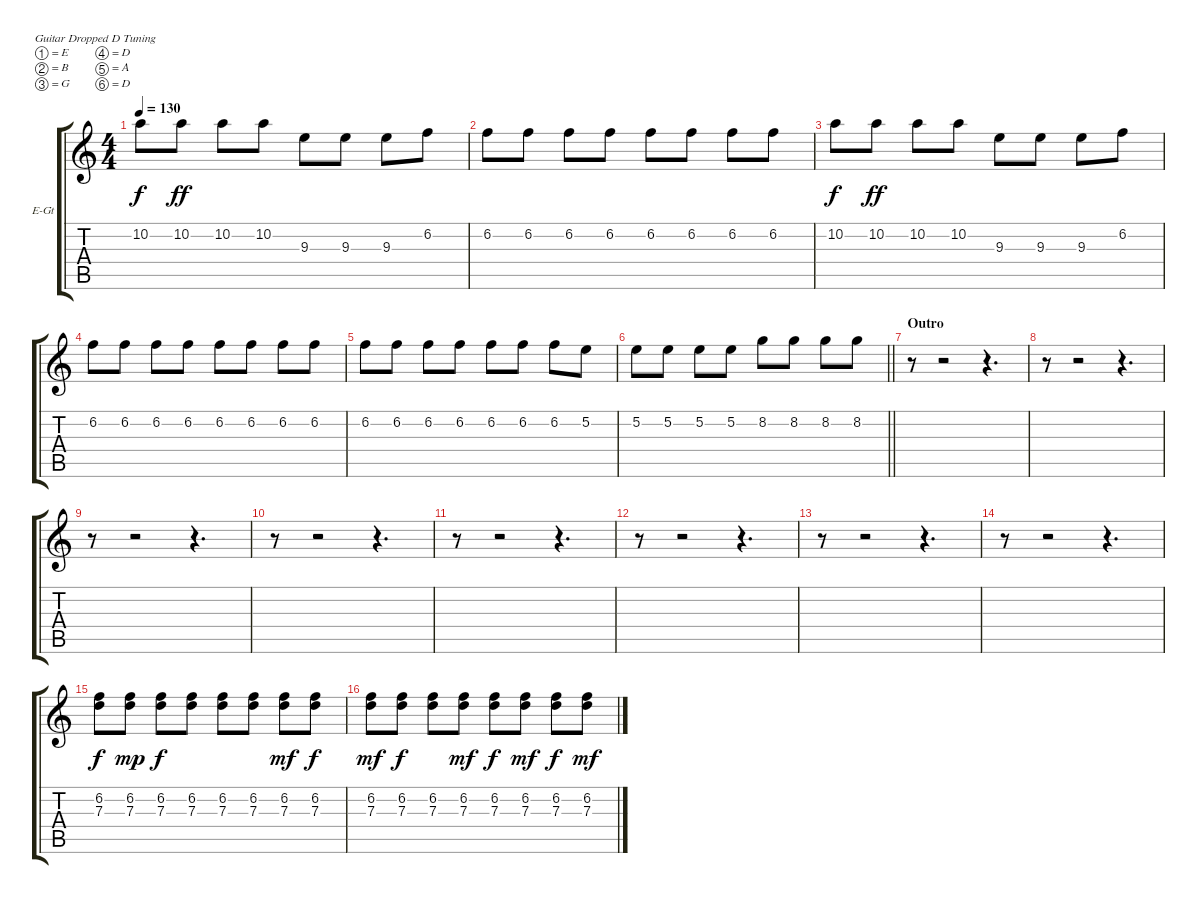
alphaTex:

\bracketExtendMode groupsimilarinstruments
\firstSystemTrackNameOrientation horizontal
\otherSystemsTrackNameOrientation horizontal
\track ("Electric Guitar" "E-Gt") {instrument distortionguitar}
\staff {score tabs}
\tuning (E4 B3 G3 D3 A2 D2)
\ts (4 4)
\tempo 130
\clef g2
\scale
0.333333
\ks c
10.2.8{dy f} 10.2.8{dy ff} 10.2.8 10.2.8 9.3.8 9.3.8 9.3.8 6.2.8 |
\scale
0.333333 6.2.8 6.2.8 6.2.8 6.2.8 6.2.8 6.2.8 6.2.8 6.2.8 |
\scale
0.333333 10.2.8{dy f} 10.2.8{dy ff} 10.2.8 10.2.8 9.3.8 9.3.8 9.3.8 6.2.8 |
\scale
0.333333 6.2.8 6.2.8 6.2.8 6.2.8 6.2.8 6.2.8 6.2.8 6.2.8 |
\scale
0.333333 6.2.8 6.2.8 6.2.8 6.2.8 6.2.8 6.2.8 6.2.8 5.2.8 |
\scale
0.333333
\barLineRight lightlight
5.2.8 5.2.8 5.2.8 5.2.8 8.2.8 8.2.8 8.2.8 8.2.8 |
\section ("" "Outro")
\scale
0.333333 r.8 r.2 r.4{d} |
\scale
0.333333 r.8 r.2 r.4{d} |
\scale
0.333333 r.8 r.2 r.4{d} |
\scale
0.333333 r.8 r.2 r.4{d} |
\scale
0.333333 r.8 r.2 r.4{d} |
\scale
0.333333 r.8 r.2 r.4{d} |
\scale
0.333333 r.8 r.2 r.4{d} |
\scale
0.333333 r.8 r.2 r.4{d} |
\scale
0.333333 (6.2 7.3).8{dy f} (6.2 7.3).8{dy mp} (6.2 7.3).8{dy f} (6.2 7.3).8 (6.2 7.3).8 (6.2 7.3).8 (6.2 7.3).8{dy mf} (6.2 7.3).8{dy f} |
\scale
0.333333 (6.2 7.3).8{dy mf} (6.2 7.3).8{dy f} (6.2 7.3).8 (6.2 7.3).8{dy mf} (6.2 7.3).8{dy f} (6.2 7.3).8{dy mf} (6.2 7.3).8{dy f} (6.2 7.3).8{dy mf}
